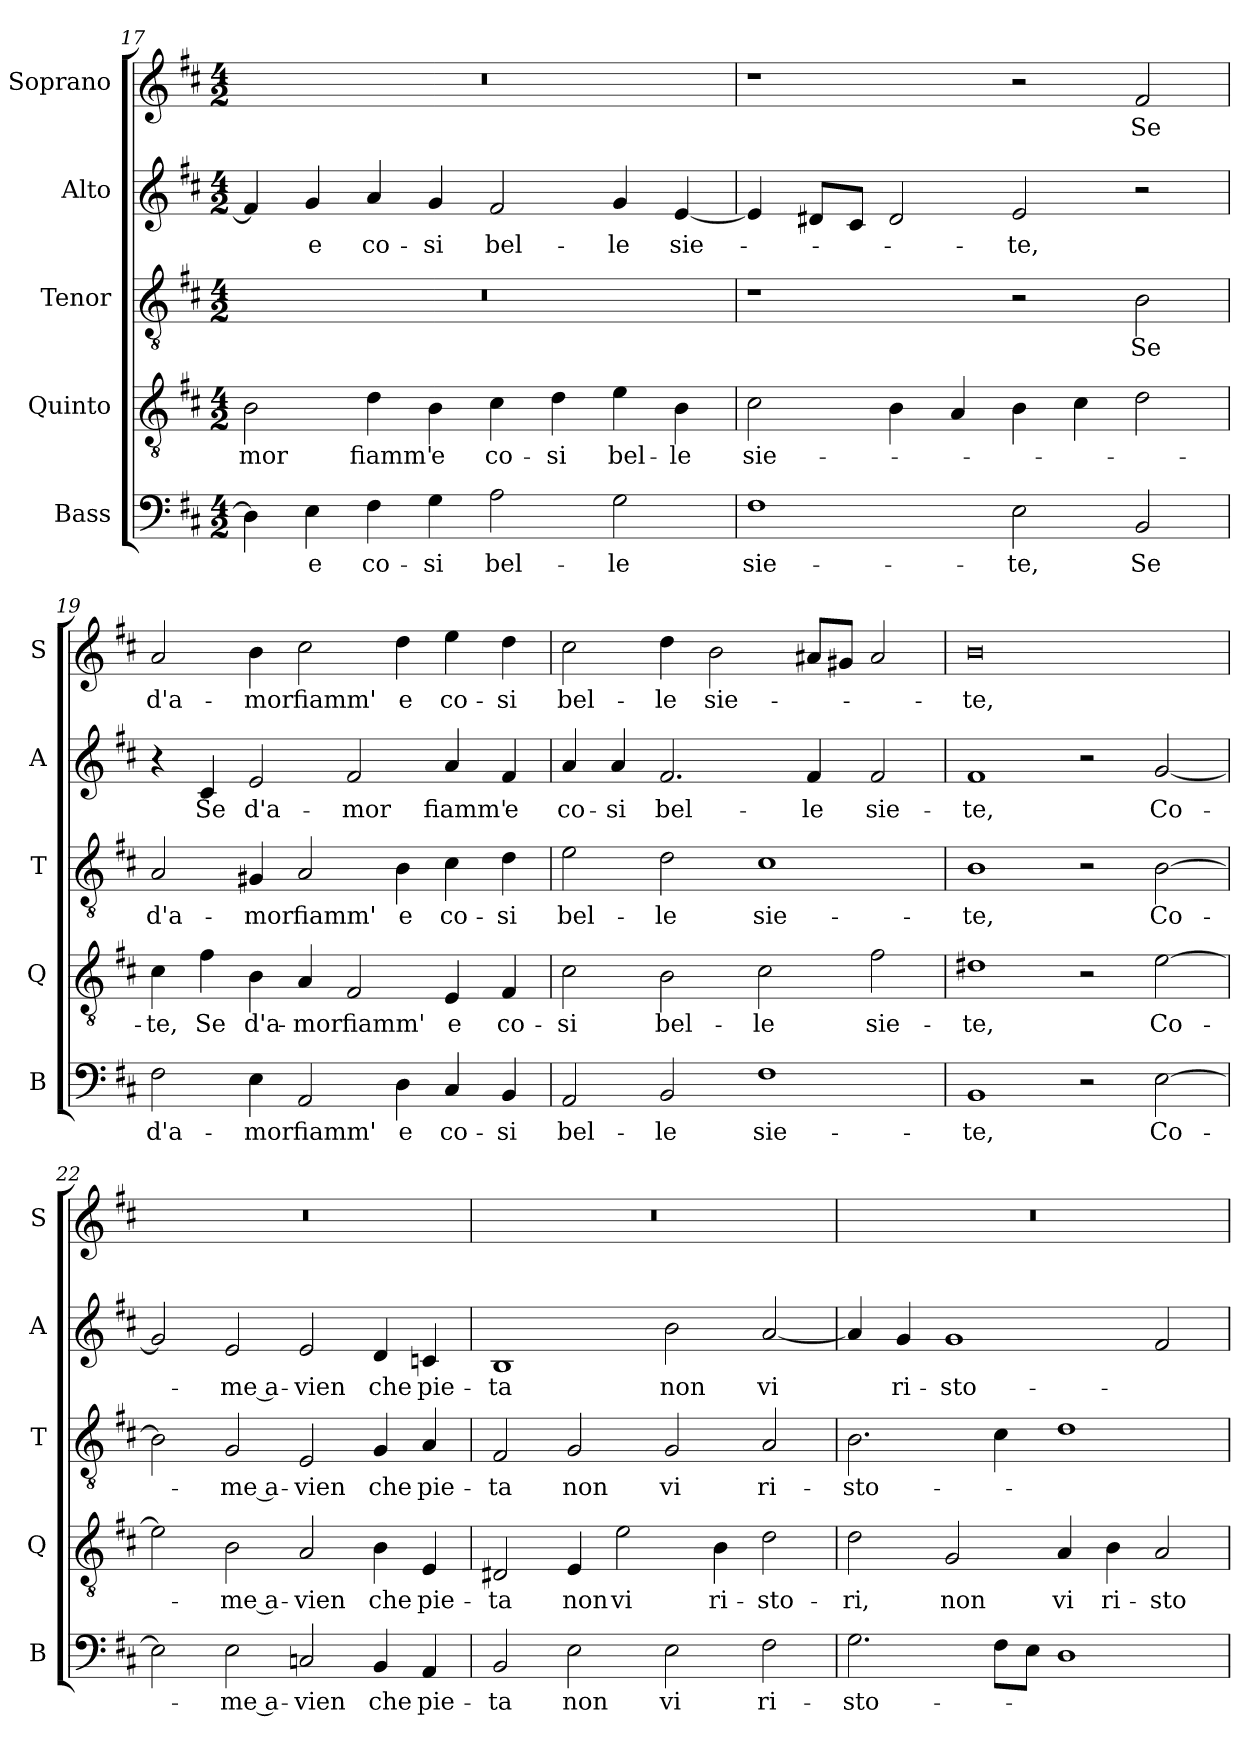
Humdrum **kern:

**kern	**text	**kern	**text	**kern	**text	**kern	**text	**kern	**text
*part5	*part5	*part4	*part4	*part3	*part3	*part2	*part2	*part1	*part1
*staff5	*staff5	*staff4	*staff4	*staff3	*staff3	*staff2	*staff2	*staff1	*staff1
*I"Bass	*	*I"Quinto	*	*I"Tenor	*	*I"Alto	*	*I"Soprano	*
*I'B	*	*I'Q	*	*I'T	*	*I'A	*	*I'S	*
*clefF4	*	*clefGv2	*	*clefGv2	*	*clefG2	*	*clefG2	*
*k[f#c#]	*	*k[f#c#]	*	*k[f#c#]	*	*k[f#c#]	*	*k[f#c#]	*
*D:	*	*D:	*	*D:	*	*D:	*	*D:	*
*M4/2	*	*M4/2	*	*M4/2	*	*M4/2	*	*M4/2	*
=17	=17	=17	=17	=17	=17	=17	=17	=17	=17
!	!	!	!LO:LY:b	!	!	!	!	!	!
4D\]	.	2B\	-mor	0r	.	4f#/]	.	0r	.
!	!LO:LY:b	!	!	!	!	!	!LO:LY:b	!	!
4E\	e	.	.	.	.	4g/	e	.	.
!	!LO:LY:b	!	!LO:LY:b	!	!	!	!LO:LY:b	!	!
4F#\	co-	4d\	fiamm'	.	.	4a/	co-	.	.
!	!LO:LY:b	!	!LO:LY:b	!	!	!	!LO:LY:b	!	!
4G\	-si	4B\	e	.	.	4g/	-si	.	.
!	!LO:LY:b	!	!LO:LY:b	!	!	!	!LO:LY:b	!	!
2A\	bel-	4c#\	co-	.	.	2f#/	bel-	.	.
!	!	!	!LO:LY:b	!	!	!	!	!	!
.	.	4d\	-si	.	.	.	.	.	.
!	!LO:LY:b	!	!LO:LY:b	!	!	!	!LO:LY:b	!	!
2G\	-le	4e\	bel-	.	.	4g/	-le	.	.
!	!	!	!LO:LY:b	!	!	!	!LO:LY:b	!	!
.	.	4B\	-le	.	.	[4e/	sie-	.	.
!!LO:PB:g=z
=18	=18	=18	=18	=18	=18	=18	=18	=18	=18
!	!LO:LY:b	!	!LO:LY:b	!	!	!	!	!	!
1F#	sie-	2c#\	sie-	1r	.	4e/]	.	1r	.
.	.	.	.	.	.	8d#X/L	.	.	.
.	.	.	.	.	.	8c#/J	.	.	.
.	.	4B\	.	.	.	2d#/	.	.	.
.	.	4A/	.	.	.	.	.	.	.
!	!LO:LY:b	!	!	!	!	!	!LO:LY:b	!	!
2E\	-te,	4B\	.	2r	.	2e/	-te,	2r	.
.	.	4c#\	.	.	.	.	.	.	.
!	!LO:LY:b	!	!	!	!LO:LY:b	!	!	!	!LO:LY:b
2BB/	Se	2d\	.	2B\	Se	2r	.	2f#/	Se
=19	=19	=19	=19	=19	=19	=19	=19	=19	=19
!	!LO:LY:b	!	!LO:LY:b	!	!LO:LY:b	!	!	!	!LO:LY:b
2F#\	d'a-	4c#\	-te,	2A/	d'a-	4r	.	2a/	d'a-
!	!	!	!LO:LY:b	!	!	!	!LO:LY:b	!	!
.	.	4f#\	Se	.	.	4c#/	Se	.	.
!	!LO:LY:b	!	!LO:LY:b	!	!LO:LY:b	!	!LO:LY:b	!	!LO:LY:b
4E\	-mor	4B\	d'a-	4G#X/	-mor	2e/	d'a-	4b\	-mor
!	!LO:LY:b	!	!LO:LY:b	!	!LO:LY:b	!	!	!	!LO:LY:b
2AA/	fiamm'	4A/	-mor	2A/	fiamm'	.	.	2cc#\	fiamm'
!	!	!	!LO:LY:b	!	!	!	!LO:LY:b	!	!
.	.	2F#/	fiamm'	.	.	2f#/	-mor	.	.
!	!LO:LY:b	!	!	!	!LO:LY:b	!	!	!	!LO:LY:b
4D\	e	.	.	4B\	e	.	.	4dd\	e
!	!LO:LY:b	!	!LO:LY:b	!	!LO:LY:b	!	!LO:LY:b	!	!LO:LY:b
4C#/	co-	4E/	e	4c#\	co-	4a/	fiamm'	4ee\	co-
!	!LO:LY:b	!	!LO:LY:b	!	!LO:LY:b	!	!LO:LY:b	!	!LO:LY:b
4BB/	-si	4F#/	co-	4d\	-si	4f#/	e	4dd\	-si
=20	=20	=20	=20	=20	=20	=20	=20	=20	=20
!	!LO:LY:b	!	!LO:LY:b	!	!LO:LY:b	!	!LO:LY:b	!	!LO:LY:b
2AA/	bel-	2c#\	-si	2e\	bel-	4a/	co-	2cc#\	bel-
!	!	!	!	!	!	!	!LO:LY:b	!	!
.	.	.	.	.	.	4a/	-si	.	.
!	!LO:LY:b	!	!LO:LY:b	!	!LO:LY:b	!	!LO:LY:b	!	!LO:LY:b
2BB/	-le	2B\	bel-	2d\	-le	2.f#/	bel-	4dd\	-le
!	!	!	!	!	!	!	!	!	!LO:LY:b
.	.	.	.	.	.	.	.	2b\	sie-
!	!LO:LY:b	!	!LO:LY:b	!	!LO:LY:b	!	!	!	!
1F#	sie-	2c#\	-le	1c#	sie-	.	.	.	.
!	!	!	!	!	!	!	!LO:LY:b	!	!
.	.	.	.	.	.	4f#/	-le	8a#X/L	.
.	.	.	.	.	.	.	.	8g#X/J	.
!	!	!	!LO:LY:b	!	!	!	!LO:LY:b	!	!
.	.	2f#\	sie-	.	.	2f#/	sie-	2a#/	.
!!LO:LB:g=z
=21	=21	=21	=21	=21	=21	=21	=21	=21	=21
!	!LO:LY:b	!	!LO:LY:b	!	!LO:LY:b	!	!LO:LY:b	!	!LO:LY:b
1BB	-te,	1d#X	-te,	1B	-te,	1f#	-te,	0b	-te,
2r	.	2r	.	2r	.	2r	.	.	.
!	!LO:LY:b	!	!LO:LY:b	!	!LO:LY:b	!	!LO:LY:b	!	!
[2E\	Co-	[2e\	Co-	[2B\	Co-	[2g/	Co-	.	.
=22	=22	=22	=22	=22	=22	=22	=22	=22	=22
2E\]	.	2e\]	.	2B\]	.	2g/]	.	0r	.
!	!LO:LY:b	!	!LO:LY:b	!	!LO:LY:b	!	!LO:LY:b	!	!
2E\	-me a-	2B\	-me a-	2G/	-me a-	2e/	-me a-	.	.
!	!LO:LY:b	!	!LO:LY:b	!	!LO:LY:b	!	!LO:LY:b	!	!
2Cn/	-vien	2A/	-vien	2E/	-vien	2e/	-vien	.	.
!	!LO:LY:b	!	!LO:LY:b	!	!LO:LY:b	!	!LO:LY:b	!	!
4BB/	che	4B\	che	4G/	che	4d/	che	.	.
!	!LO:LY:b	!	!LO:LY:b	!	!LO:LY:b	!	!LO:LY:b	!	!
4AA/	pie-	4E/	pie-	4A/	pie-	4cn/	pie-	.	.
=23	=23	=23	=23	=23	=23	=23	=23	=23	=23
!	!LO:LY:b	!	!LO:LY:b	!	!LO:LY:b	!	!LO:LY:b	!	!
2BB/	-ta	2D#X/	-ta	2F#/	-ta	1B	-ta	0r	.
!	!LO:LY:b	!	!LO:LY:b	!	!LO:LY:b	!	!	!	!
2E\	non	4E/	non	2G/	non	.	.	.	.
!	!	!	!LO:LY:b	!	!	!	!	!	!
.	.	2e\	vi	.	.	.	.	.	.
!	!LO:LY:b	!	!	!	!LO:LY:b	!	!LO:LY:b	!	!
2E\	vi	.	.	2G/	vi	2b\	non	.	.
!	!	!	!LO:LY:b	!	!	!	!	!	!
.	.	4B\	ri-	.	.	.	.	.	.
!	!LO:LY:b	!	!LO:LY:b	!	!LO:LY:b	!	!LO:LY:b	!	!
2F#\	ri-	2d\	-sto-	2A/	ri-	[2a/	vi	.	.
=24	=24	=24	=24	=24	=24	=24	=24	=24	=24
!	!LO:LY:b	!	!LO:LY:b	!	!LO:LY:b	!	!	!	!
2.G\	-sto-	2d\	-ri,	2.B\	-sto-	4a/]	.	0r	.
!	!	!	!	!	!	!	!LO:LY:b	!	!
.	.	.	.	.	.	4g/	ri-	.	.
!	!	!	!LO:LY:b	!	!	!	!LO:LY:b	!	!
.	.	2G/	non	.	.	1g	-sto-	.	.
8F#\L	.	.	.	4c#\	.	.	.	.	.
8E\J	.	.	.	.	.	.	.	.	.
!	!	!	!LO:LY:b	!	!	!	!	!	!
1D	.	4A/	vi	1d	.	.	.	.	.
!	!	!	!LO:LY:b	!	!	!	!	!	!
.	.	4B\	ri-	.	.	.	.	.	.
!	!	!	!LO:LY:b	!	!	!	!	!	!
.	.	2A/	-sto-	.	.	2f#/	.	.	.
=	=	=	=	=	=	=	=	=	=
*-	*-	*-	*-	*-	*-	*-	*-	*-	*-
